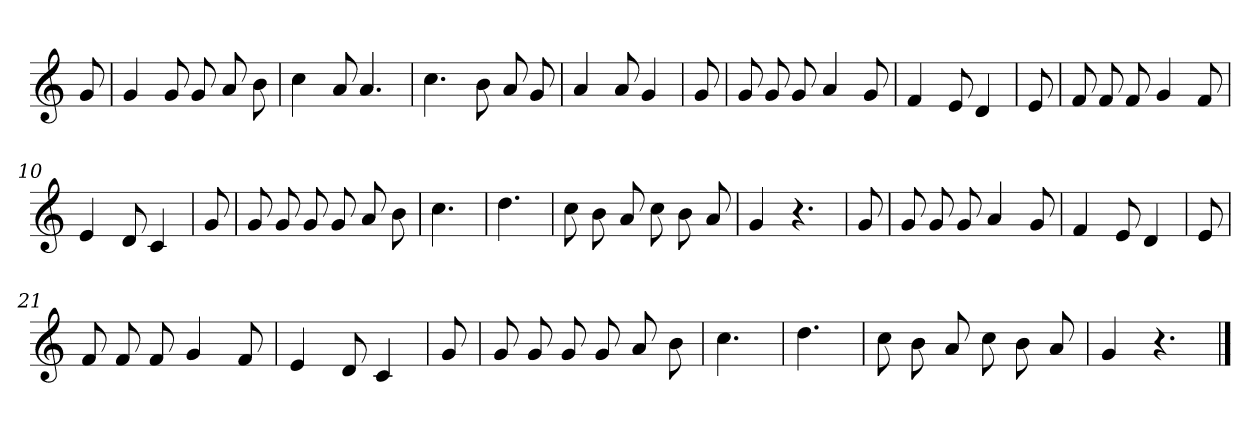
**kern
*part1
*staff1
*clefG2
*k[]
*C:
=
8g
=1
4g
8g
8g
8a
8b
=2
4cc
8a
4.a
=3
4.cc
8b
8a
8g
=4
4a
8a
4g
=5
8g
=6
8g
8g
8g
4a
8g
=7
4f
8e
4d
=8
8e
=9
8f
8f
8f
4g
8f
=10
4e
8d
4c
=11
8g
=12
8g
8g
8g
8g
8a
8b
=13
4.cc
=14
4.dd
=15
8cc
8b
8a
8cc
8b
8a
=16
4g
4.r
=17
8g
=18
8g
8g
8g
4a
8g
=19
4f
8e
4d
=20
8e
=21
8f
8f
8f
4g
8f
=22
4e
8d
4c
=23
8g
=24
8g
8g
8g
8g
8a
8b
=25
4.cc
=26
4.dd
=27
8cc
8b
8a
8cc
8b
8a
=28
4g
4.r
==
*-
